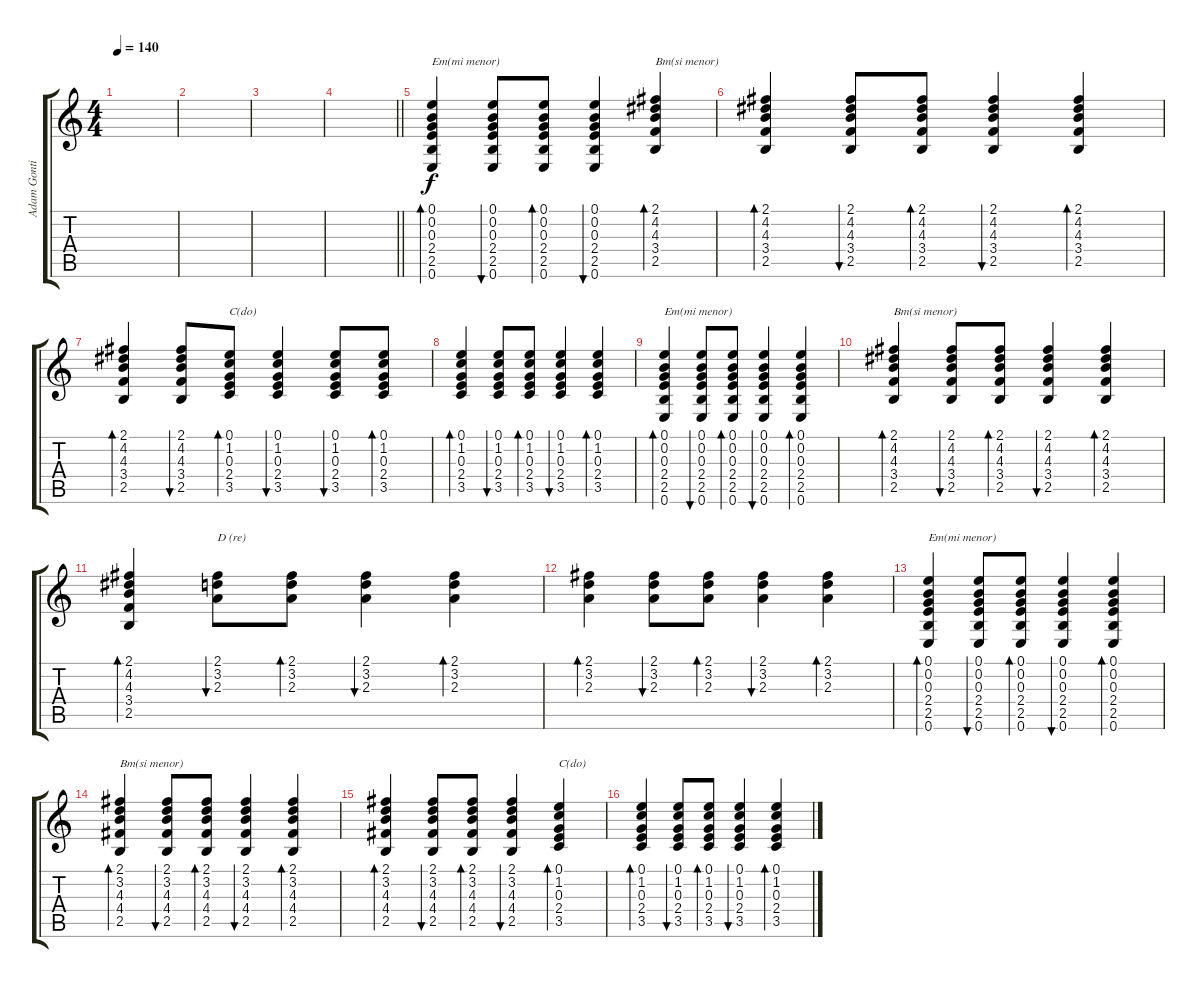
\track ("Adam Gontier" "Adam Gonti") {instrument acousticguitarsteel}
\staff {score tabs}
\tuning (E4 B3 G3 D3 A2 E2) {hide}
\ts (4 4)
\tempo 140
\clef g2
\ks c
|
|
|
\barLineRight lightlight
|
(0.1 0.2 0.3 2.4 2.5 0.6).4{bd 60 txt "Em(mi menor)" dy f} (0.1 0.2 0.3 2.4 2.5 0.6).8{bu 60} (0.1 0.2 0.3 2.4 2.5 0.6).8{bd 60} (0.1 0.2 0.3 2.4 2.5 0.6).4{bu 60} (2.1 4.2 4.3 3.4 2.5).4{bd 60 txt "Bm(si menor)"} |
(2.1 4.2 4.3 3.4 2.5).4{bd 60} (2.1 4.2 4.3 3.4 2.5).8{bu 60} (2.1 4.2 4.3 3.4 2.5).8{bd 60} (2.1 4.2 4.3 3.4 2.5).4{bu 60} (2.1 4.2 4.3 3.4 2.5).4{bd 60} |
(2.1 4.2 4.3 3.4 2.5).4{bd 60} (2.1 4.2 4.3 3.4 2.5).8{bu 60} (0.1 1.2 0.3 2.4 3.5).8{bd 60 txt "C(do)"} (0.1 1.2 0.3 2.4 3.5).4{bu 60} (0.1 1.2 0.3 2.4 3.5).8{bu 60} (0.1 1.2 0.3 2.4 3.5).8{bd 60} |
(0.1 1.2 0.3 2.4 3.5).4{bd 60} (0.1 1.2 0.3 2.4 3.5).8{bu 60} (0.1 1.2 0.3 2.4 3.5).8{bd 60} (0.1 1.2 0.3 2.4 3.5).4{bu 60} (0.1 1.2 0.3 2.4 3.5).4{bd 60} |
(0.1 0.2 0.3 2.4 2.5 0.6).4{bd 60 txt "Em(mi menor)"} (0.1 0.2 0.3 2.4 2.5 0.6).8{bu 60} (0.1 0.2 0.3 2.4 2.5 0.6).8{bd 60} (0.1 0.2 0.3 2.4 2.5 0.6).4{bu 60} (0.1 0.2 0.3 2.4 2.5 0.6).4{bd 60} |
(2.1 4.2 4.3 3.4 2.5).4{bd 60 txt "Bm(si menor)"} (2.1 4.2 4.3 3.4 2.5).8{bu 60} (2.1 4.2 4.3 3.4 2.5).8{bd 60} (2.1 4.2 4.3 3.4 2.5).4{bu 60} (2.1 4.2 4.3 3.4 2.5).4{bd 60} |
(2.1 4.2 4.3 3.4 2.5).4{bd 60} (2.1 3.2 2.3).8{bu 60 txt "D (re)"} (2.1 3.2 2.3).8{bd 60} (2.1 3.2 2.3).4{bu 60} (2.1 3.2 2.3).4{bd 60} |
(2.1 3.2 2.3).4{bd 60} (2.1 3.2 2.3).8{bu 60} (2.1 3.2 2.3).8{bd 60} (2.1 3.2 2.3).4{bu 60} (2.1 3.2 2.3).4{bd 60} |
(0.1 0.2 0.3 2.4 2.5 0.6).4{bd 60 txt "Em(mi menor)"} (0.1 0.2 0.3 2.4 2.5 0.6).8{bu 60} (0.1 0.2 0.3 2.4 2.5 0.6).8{bd 60} (0.1 0.2 0.3 2.4 2.5 0.6).4{bu 60} (0.1 0.2 0.3 2.4 2.5 0.6).4{bd 60} |
(2.1 3.2 4.3 4.4 2.5).4{bd 60 txt "Bm(si menor)"} (2.1 3.2 4.3 4.4 2.5).8{bu 60} (2.1 3.2 4.3 4.4 2.5).8{bd 60} (2.1 3.2 4.3 4.4 2.5).4{bu 60} (2.1 3.2 4.3 4.4 2.5).4{bd 60} |
(2.1 3.2 4.3 4.4 2.5).4{bd 60} (2.1 3.2 4.3 4.4 2.5).8{bu 60} (2.1 3.2 4.3 4.4 2.5).8{bd 60} (2.1 3.2 4.3 4.4 2.5).4{bu 60} (0.1 1.2 0.3 2.4 3.5).4{bd 60 txt "C(do)"} |
(0.1 1.2 0.3 2.4 3.5).4{bd 60} (0.1 1.2 0.3 2.4 3.5).8{bu 60} (0.1 1.2 0.3 2.4 3.5).8{bd 60} (0.1 1.2 0.3 2.4 3.5).4{bu 60} (0.1 1.2 0.3 2.4 3.5).4{bd 60}
